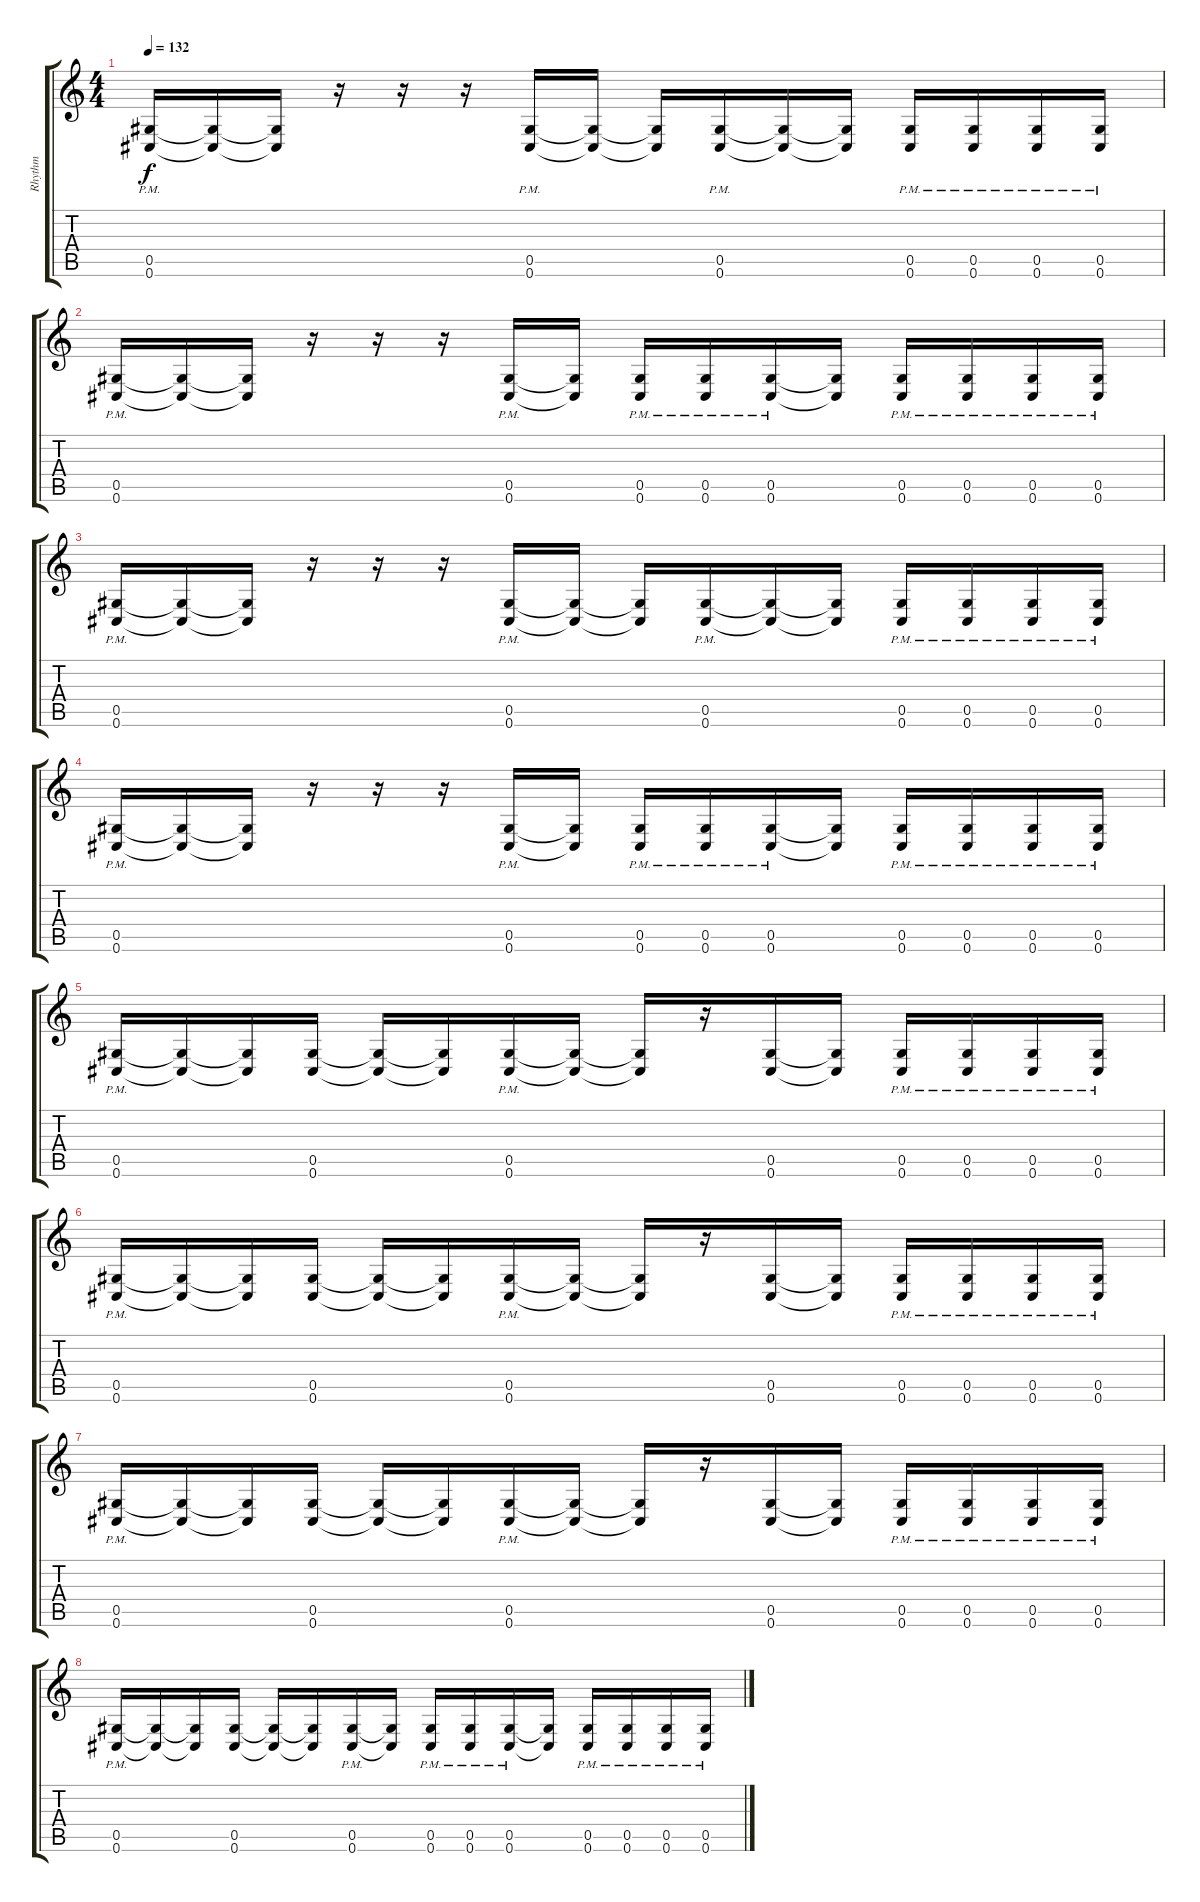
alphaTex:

\track ("Rhythm" "Rhythm") {instrument distortionguitar}
\staff {score tabs}
\tuning (Eb4 Bb3 Gb3 Db3 Ab2 Db2) {hide}
\ts (4 4)
\tempo 132
\clef g2
\ks c
(0.5{pm} 0.6{pm}).16{dy f} (0.5{t} 0.6{t}).16 (0.5{t} 0.6{t}).16 r.16 r.16 r.16 (0.5{pm} 0.6{pm}).16 (0.5{t} 0.6{t}).16 (0.5{t} 0.6{t}).16 (0.5{pm} 0.6{pm}).16 (0.5{t} 0.6{t}).16 (0.5{t} 0.6{t}).16 (0.5{pm} 0.6{pm}).16 (0.5{pm} 0.6{pm}).16 (0.5{pm} 0.6{pm}).16 (0.5{pm} 0.6{pm}).16 |
(0.5{pm} 0.6{pm}).16 (0.5{t} 0.6{t}).16 (0.5{t} 0.6{t}).16 r.16 r.16 r.16 (0.5{pm} 0.6{pm}).16 (0.5{t} 0.6{t}).16 (0.5{pm} 0.6{pm}).16 (0.5{pm} 0.6{pm}).16 (0.5{pm} 0.6{pm}).16 (0.5{t} 0.6{t}).16 (0.5{pm} 0.6{pm}).16 (0.5{pm} 0.6{pm}).16 (0.5{pm} 0.6{pm}).16 (0.5{pm} 0.6{pm}).16 |
(0.5{pm} 0.6{pm}).16 (0.5{t} 0.6{t}).16 (0.5{t} 0.6{t}).16 r.16 r.16 r.16 (0.5{pm} 0.6{pm}).16 (0.5{t} 0.6{t}).16 (0.5{t} 0.6{t}).16 (0.5{pm} 0.6{pm}).16 (0.5{t} 0.6{t}).16 (0.5{t} 0.6{t}).16 (0.5{pm} 0.6{pm}).16 (0.5{pm} 0.6{pm}).16 (0.5{pm} 0.6{pm}).16 (0.5{pm} 0.6{pm}).16 |
(0.5{pm} 0.6{pm}).16 (0.5{t} 0.6{t}).16 (0.5{t} 0.6{t}).16 r.16 r.16 r.16 (0.5{pm} 0.6{pm}).16 (0.5{t} 0.6{t}).16 (0.5{pm} 0.6{pm}).16 (0.5{pm} 0.6{pm}).16 (0.5{pm} 0.6{pm}).16 (0.5{t} 0.6{t}).16 (0.5{pm} 0.6{pm}).16 (0.5{pm} 0.6{pm}).16 (0.5{pm} 0.6{pm}).16 (0.5{pm} 0.6{pm}).16 |
(0.5{pm} 0.6{pm}).16 (0.5{t} 0.6{t}).16 (0.5{t} 0.6{t}).16 (0.5 0.6).16 (0.5{t} 0.6{t}).16 (0.5{t} 0.6{t}).16 (0.5{pm} 0.6{pm}).16 (0.5{t} 0.6{t}).16 (0.5{t} 0.6{t}).16 r.16 (0.5 0.6).16 (0.5{t} 0.6{t}).16 (0.5{pm} 0.6{pm}).16 (0.5{pm} 0.6{pm}).16 (0.5{pm} 0.6{pm}).16 (0.5{pm} 0.6{pm}).16 |
(0.5{pm} 0.6{pm}).16 (0.5{t} 0.6{t}).16 (0.5{t} 0.6{t}).16 (0.5 0.6).16 (0.5{t} 0.6{t}).16 (0.5{t} 0.6{t}).16 (0.5{pm} 0.6{pm}).16 (0.5{t} 0.6{t}).16 (0.5{t} 0.6{t}).16 r.16 (0.5 0.6).16 (0.5{t} 0.6{t}).16 (0.5{pm} 0.6{pm}).16 (0.5{pm} 0.6{pm}).16 (0.5{pm} 0.6{pm}).16 (0.5{pm} 0.6{pm}).16 |
(0.5{pm} 0.6{pm}).16 (0.5{t} 0.6{t}).16 (0.5{t} 0.6{t}).16 (0.5 0.6).16 (0.5{t} 0.6{t}).16 (0.5{t} 0.6{t}).16 (0.5{pm} 0.6{pm}).16 (0.5{t} 0.6{t}).16 (0.5{t} 0.6{t}).16 r.16 (0.5 0.6).16 (0.5{t} 0.6{t}).16 (0.5{pm} 0.6{pm}).16 (0.5{pm} 0.6{pm}).16 (0.5{pm} 0.6{pm}).16 (0.5{pm} 0.6{pm}).16 |
(0.5{pm} 0.6{pm}).16 (0.5{t} 0.6{t}).16 (0.5{t} 0.6{t}).16 (0.5 0.6).16 (0.5{t} 0.6{t}).16 (0.5{t} 0.6{t}).16 (0.5{pm} 0.6{pm}).16 (0.5{t} 0.6{t}).16 (0.5{pm} 0.6{pm}).16 (0.5{pm} 0.6{pm}).16 (0.5{pm} 0.6{pm}).16 (0.5{t} 0.6{t}).16 (0.5{pm} 0.6{pm}).16 (0.5{pm} 0.6{pm}).16 (0.5{pm} 0.6{pm}).16 (0.5{pm} 0.6{pm}).16
